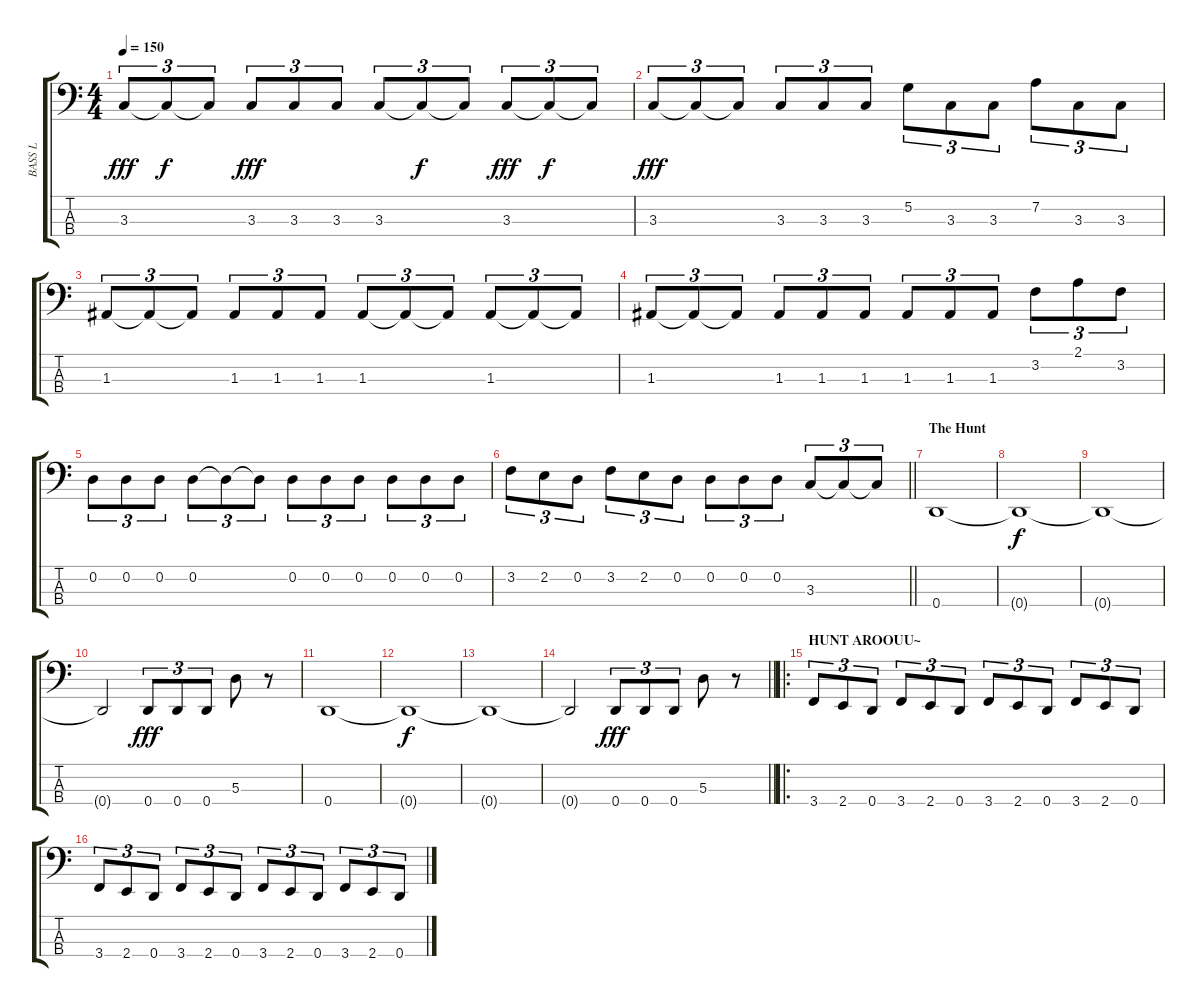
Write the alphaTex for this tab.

\track ("BASS L" "BASS L") {instrument slapbass2}
\staff {score tabs}
\tuning (G2 D2 A1 D1) {hide}
\ts (4 4)
\tempo 150
\clef f4
\ks c
3.3.8{tu (3 2) dy fff} 3.3{t}.8{tu (3 2) dy f} 3.3{t}.8{tu (3 2)} 3.3.8{tu (3 2) dy fff} 3.3.8{tu (3 2)} 3.3.8{tu (3 2)} 3.3.8{tu (3 2)} 3.3{t}.8{tu (3 2) dy f} 3.3{t}.8{tu (3 2)} 3.3.8{tu (3 2) dy fff} 3.3{t}.8{tu (3 2) dy f} 3.3{t}.8{tu (3 2)} |
3.3.8{tu (3 2) dy fff} 3.3{t}.8{tu (3 2)} 3.3{t}.8{tu (3 2)} 3.3.8{tu (3 2)} 3.3.8{tu (3 2)} 3.3.8{tu (3 2)} 5.2.8{tu (3 2)} 3.3.8{tu (3 2)} 3.3.8{tu (3 2)} 7.2.8{tu (3 2)} 3.3.8{tu (3 2)} 3.3.8{tu (3 2)} |
1.3.8{tu (3 2)} 1.3{t}.8{tu (3 2)} 1.3{t}.8{tu (3 2)} 1.3.8{tu (3 2)} 1.3.8{tu (3 2)} 1.3.8{tu (3 2)} 1.3.8{tu (3 2)} 1.3{t}.8{tu (3 2)} 1.3{t}.8{tu (3 2)} 1.3.8{tu (3 2)} 1.3{t}.8{tu (3 2)} 1.3{t}.8{tu (3 2)} |
1.3.8{tu (3 2)} 1.3{t}.8{tu (3 2)} 1.3{t}.8{tu (3 2)} 1.3.8{tu (3 2)} 1.3.8{tu (3 2)} 1.3.8{tu (3 2)} 1.3.8{tu (3 2)} 1.3.8{tu (3 2)} 1.3.8{tu (3 2)} 3.2.8{tu (3 2)} 2.1.8{tu (3 2)} 3.2.8{tu (3 2)} |
0.2.8{tu (3 2)} 0.2.8{tu (3 2)} 0.2.8{tu (3 2)} 0.2.8{tu (3 2)} 0.2{t}.8{tu (3 2)} 0.2{t}.8{tu (3 2)} 0.2.8{tu (3 2)} 0.2.8{tu (3 2)} 0.2.8{tu (3 2)} 0.2.8{tu (3 2)} 0.2.8{tu (3 2)} 0.2.8{tu (3 2)} |
\barLineRight lightlight
3.2.8{tu (3 2)} 2.2.8{tu (3 2)} 0.2.8{tu (3 2)} 3.2.8{tu (3 2)} 2.2.8{tu (3 2)} 0.2.8{tu (3 2)} 0.2.8{tu (3 2)} 0.2.8{tu (3 2)} 0.2.8{tu (3 2)} 3.3.8{tu (3 2)} 3.3{t}.8{tu (3 2)} 3.3{t}.8{tu (3 2)} |
\section ("" "The Hunt")
0.4.1 |
0.4{t}.1{dy f} |
0.4{t}.1 |
0.4{t}.2 0.4.8{tu (3 2) dy fff} 0.4.8{tu (3 2)} 0.4.8{tu (3 2)} 5.3.8 r.8 |
0.4.1 |
0.4{t}.1{dy f} |
0.4{t}.1 |
\barLineRight lightlight
0.4{t}.2 0.4.8{tu (3 2) dy fff} 0.4.8{tu (3 2)} 0.4.8{tu (3 2)} 5.3.8 r.8 |
\ro
\section ("" "HUNT AROOUU~")
3.4.8{tu (3 2)} 2.4.8{tu (3 2)} 0.4.8{tu (3 2)} 3.4.8{tu (3 2)} 2.4.8{tu (3 2)} 0.4.8{tu (3 2)} 3.4.8{tu (3 2)} 2.4.8{tu (3 2)} 0.4.8{tu (3 2)} 3.4.8{tu (3 2)} 2.4.8{tu (3 2)} 0.4.8{tu (3 2)} |
3.4.8{tu (3 2)} 2.4.8{tu (3 2)} 0.4.8{tu (3 2)} 3.4.8{tu (3 2)} 2.4.8{tu (3 2)} 0.4.8{tu (3 2)} 3.4.8{tu (3 2)} 2.4.8{tu (3 2)} 0.4.8{tu (3 2)} 3.4.8{tu (3 2)} 2.4.8{tu (3 2)} 0.4.8{tu (3 2)}
